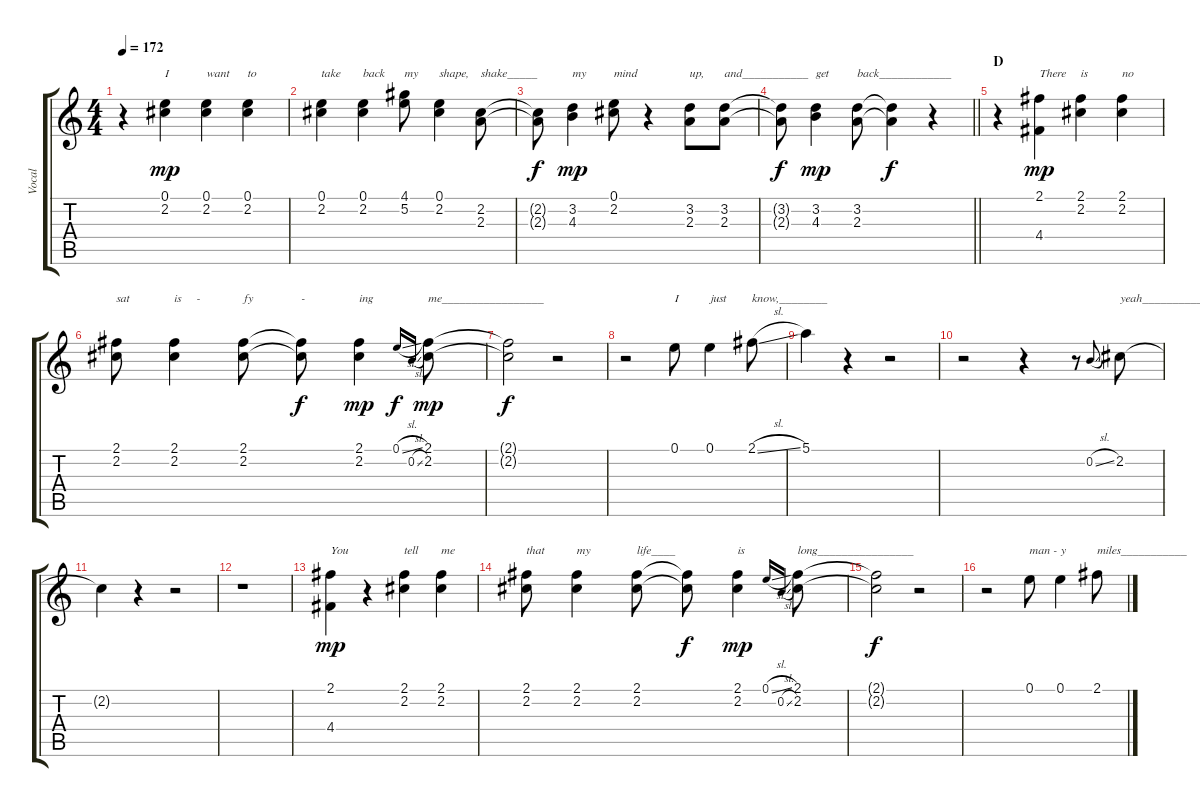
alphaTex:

\track ("Vocal" "Vocal") {instrument contrabass}
\staff {score tabs}
\tuning (E4 B3 G3 D3 A2 E2) {hide}
\ts (4 4)
\tempo 172
\clef g2
\ks c
r.4{dy f} (0.1 2.2).4{txt "I" dy mp} (0.1 2.2).4{txt "want"} (0.1 2.2).4{txt "to"} |
(0.1 2.2).4{txt "take"} (0.1 2.2).4{txt "back"} (4.1 5.2).8{txt "my"} (0.1 2.2).4{txt "shape,"} (2.2 2.3).8{txt "shake_____"} |
(2.2{t} 2.3{t}).8{dy f} (3.2 4.3).4{txt "my" dy mp} (0.1 2.2).8{txt "mind"} r.4 (3.2 2.3).8{txt "up,"} (3.2 2.3).8{txt "and___________"} |
\barLineRight lightlight
(3.2{t} 2.3{t}).8{dy f} (3.2 4.3).4{txt "get" dy mp} (3.2 2.3).8{txt "back____________"} (3.2{t} 2.3{t}).4{dy f} r.4 |
\section ("" "D")
r.4 (2.1 4.4).4{txt "There" dy mp} (2.1 2.2).4{txt "is"} (2.1 2.2).4{txt "no"} |
(2.1 2.2).8{txt "sat"} (2.1 2.2).4{txt "is     -"} (2.1 2.2).8{txt "fy"} (2.1{t} 2.2{t}).8{txt "-" dy f} (2.1 2.2).4{txt "ing" dy mp} 0.1{sl}.16{gr onbeat dy f} 0.2{sl}.16{gr onbeat} (2.1 2.2).8{txt "me_________________" dy mp} |
(2.1{t} 2.2{t}).2{dy f} r.2 |
r.2 0.1.8{txt "I"} 0.1.4{txt "just"} 2.1{sl}.8{txt "know,________"} |
5.1.4 r.4 r.2 |
r.2 r.4 r.8 0.2{sl}.8{gr onbeat} 2.2.8{txt "yeah__________"} |
2.2{t}.4 r.4 r.2 |
r.1 |
(2.1 4.4).4{txt "You" dy mp} r.4 (2.1 2.2).4{txt "tell"} (2.1 2.2).4{txt "me"} |
(2.1 2.2).8{txt "that"} (2.1 2.2).4{txt "my"} (2.1 2.2).8{txt "life____"} (2.1{t} 2.2{t}).8{dy f} (2.1 2.2).4{txt "is" dy mp} 0.1{sl}.16{gr onbeat} 0.2{sl}.16{gr onbeat} (2.1 2.2).8{txt "long________________"} |
(2.1{t} 2.2{t}).2{dy f} r.2 |
r.2 0.1.8{txt "man -"} 0.1.4{txt "y"} 2.1{sl}.8{txt "miles___________"}
